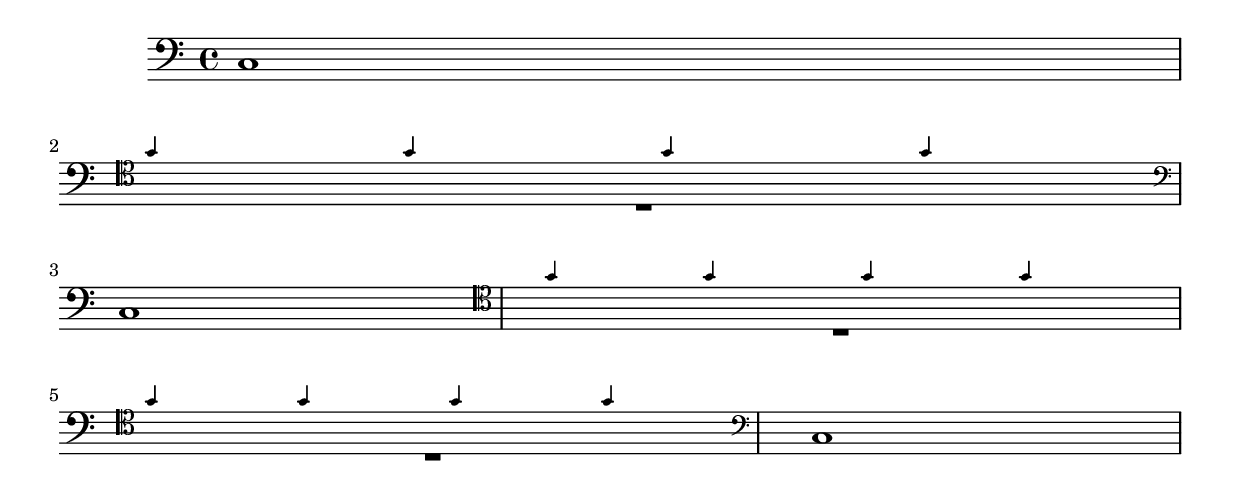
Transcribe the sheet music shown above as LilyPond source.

\version "2.14.0"

\header {
  texidoc = "Clefs for cue notes and line breaks.  If the cue notes start in a
new line, the cue clef should not be printed at the end of the previous line.
Similarly, an end clef for cue notes ending at a line break should only be
printed at the end of the line.

Cue notes going over a line break should print the standard clef on the new
line plus an additional cue clef after the time/@/key signature."
}

vI = \relative c'' { \clef "treble" \repeat unfold 40 g4 }
\addQuote vIQuote { \vI }

Solo = \relative c {
  \clef "bass"
  c1 | \break
  \cueDuringWithClef #"vIQuote" #UP #"tenor" { R1 } | \break
  c1 |
  \cueDuringWithClef #"vIQuote" #UP #"tenor" { R1 | \break
    R1 } |
  c1
}

\score {
  <<
    \new Staff \new Voice \Solo
  >>
}
